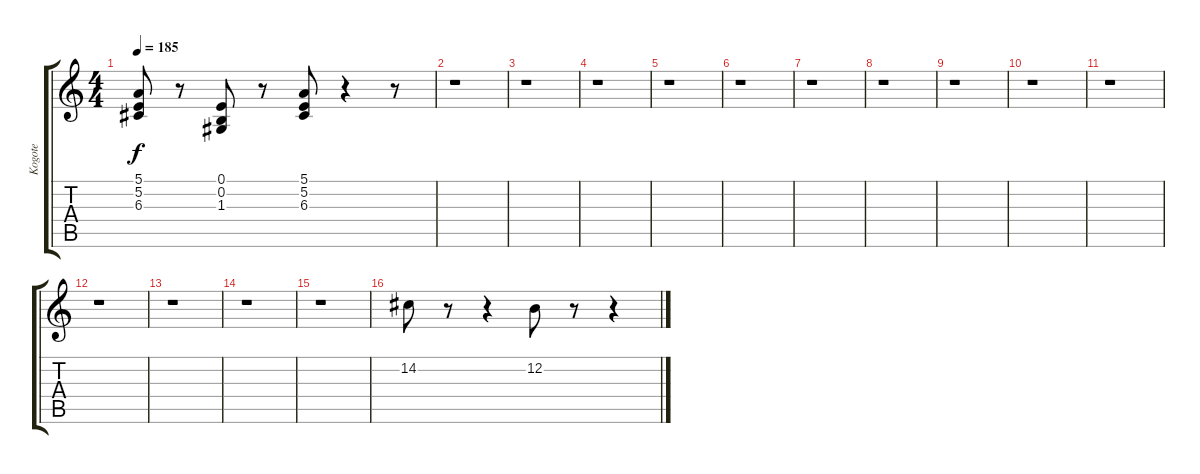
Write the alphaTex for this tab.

\track ("Kogote" "Kogote") {instrument drawbarorgan}
\staff {score tabs}
\tuning (E4 B3 G3 D3 A2 E2) {hide}
\ts (4 4)
\tempo 185
\clef g2
\ks c
(5.1 5.2 6.3).8{dy f} r.8 (0.1 0.2 1.3).8 r.8 (5.1 5.2 6.3).8 r.4 r.8 |
r.1 |
r.1 |
r.1 |
r.1 |
r.1 |
r.1 |
r.1 |
r.1 |
r.1 |
r.1 |
r.1 |
r.1 |
r.1 |
r.1 |
14.2.8 r.8 r.4 12.2.8 r.8 r.4
